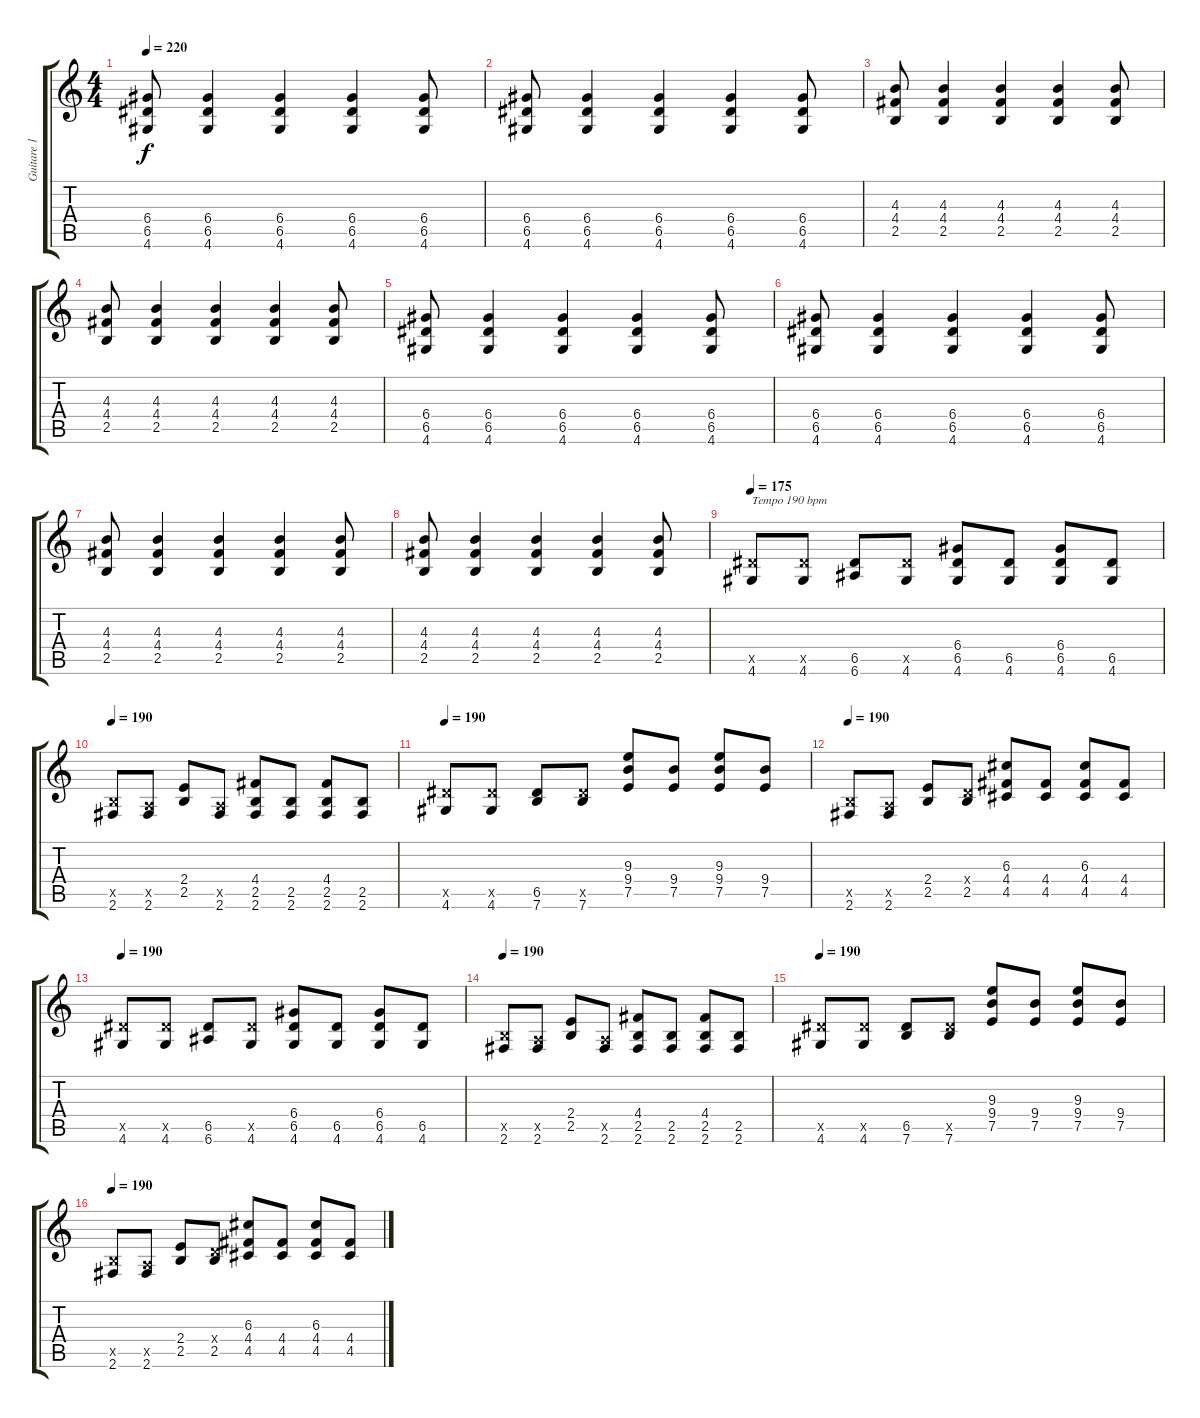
\track ("Guitare 1" "Guitare 1") {instrument distortionguitar}
\staff {score tabs}
\tuning (E4 B3 G3 D3 A2 E2) {hide}
\ts (4 4)
\tempo 220
\clef g2
\ks c
(6.4 6.5 4.6).8{dy f} (6.4 6.5 4.6).4 (6.4 6.5 4.6).4 (6.4 6.5 4.6).4 (6.4 6.5 4.6).8 |
(6.4 6.5 4.6).8 (6.4 6.5 4.6).4 (6.4 6.5 4.6).4 (6.4 6.5 4.6).4 (6.4 6.5 4.6).8 |
(4.3 4.4 2.5).8 (4.3 4.4 2.5).4 (4.3 4.4 2.5).4 (4.3 4.4 2.5).4 (4.3 4.4 2.5).8 |
(4.3 4.4 2.5).8 (4.3 4.4 2.5).4 (4.3 4.4 2.5).4 (4.3 4.4 2.5).4 (4.3 4.4 2.5).8 |
(6.4 6.5 4.6).8 (6.4 6.5 4.6).4 (6.4 6.5 4.6).4 (6.4 6.5 4.6).4 (6.4 6.5 4.6).8 |
(6.4 6.5 4.6).8 (6.4 6.5 4.6).4 (6.4 6.5 4.6).4 (6.4 6.5 4.6).4 (6.4 6.5 4.6).8 |
(4.3 4.4 2.5).8 (4.3 4.4 2.5).4 (4.3 4.4 2.5).4 (4.3 4.4 2.5).4 (4.3 4.4 2.5).8 |
(4.3 4.4 2.5).8 (4.3 4.4 2.5).4 (4.3 4.4 2.5).4 (4.3 4.4 2.5).4 (4.3 4.4 2.5).8 |
\tempo 190
\tempo 175
(6.5{x} 4.6).8{txt "Tempo 190 bpm"} (6.5{x} 4.6).8 (6.5 6.6).8 (6.5{x} 4.6).8 (6.4 6.5 4.6).8 (6.5 4.6).8 (6.4 6.5 4.6).8 (6.5 4.6).8 |
\tempo 190
(2.5{x} 2.6).8 (0.5{x} 2.6).8 (2.4 2.5).8 (0.5{x} 2.6).8 (4.4 2.5 2.6).8 (2.5 2.6).8 (4.4 2.5 2.6).8 (2.5 2.6).8 |
\tempo 190
(6.5{x} 4.6).8 (6.5{x} 4.6).8 (6.5 7.6).8 (6.5{x} 7.6).8 (9.3 9.4 7.5).8 (9.4 7.5).8 (9.3 9.4 7.5).8 (9.4 7.5).8 |
\tempo 190
(2.5{x} 2.6).8 (0.5{x} 2.6).8 (2.4 2.5).8 (0.4{x} 2.5).8 (6.3 4.4 4.5).8 (4.4 4.5).8 (6.3 4.4 4.5).8 (4.4 4.5).8 |
\tempo 190
(6.5{x} 4.6).8 (6.5{x} 4.6).8 (6.5 6.6).8 (6.5{x} 4.6).8 (6.4 6.5 4.6).8 (6.5 4.6).8 (6.4 6.5 4.6).8 (6.5 4.6).8 |
\tempo 190
(2.5{x} 2.6).8 (0.5{x} 2.6).8 (2.4 2.5).8 (0.5{x} 2.6).8 (4.4 2.5 2.6).8 (2.5 2.6).8 (4.4 2.5 2.6).8 (2.5 2.6).8 |
\tempo 190
(6.5{x} 4.6).8 (6.5{x} 4.6).8 (6.5 7.6).8 (6.5{x} 7.6).8 (9.3 9.4 7.5).8 (9.4 7.5).8 (9.3 9.4 7.5).8 (9.4 7.5).8 |
\tempo 190
(2.5{x} 2.6).8 (0.5{x} 2.6).8 (2.4 2.5).8 (0.4{x} 2.5).8 (6.3 4.4 4.5).8 (4.4 4.5).8 (6.3 4.4 4.5).8 (4.4 4.5).8
